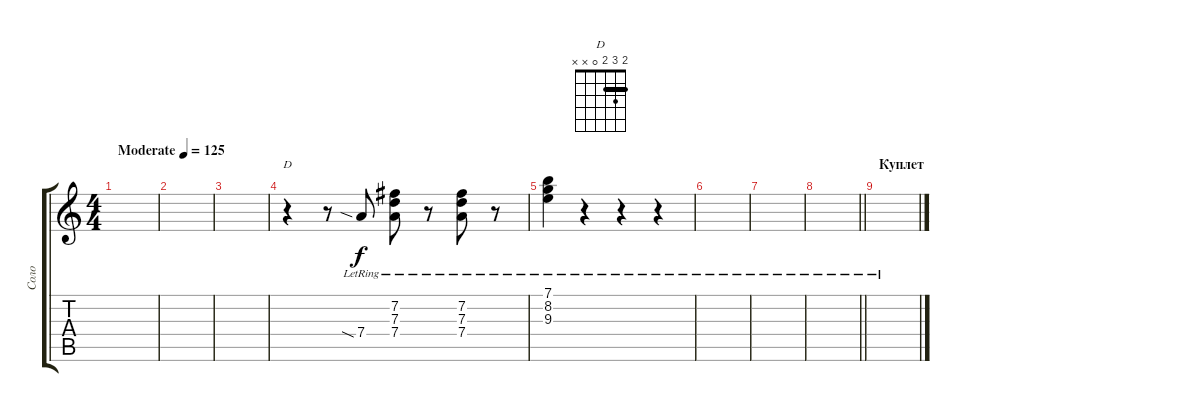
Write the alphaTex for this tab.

\track ("Соло" "Соло") {instrument electricguitarjazz}
\staff {score tabs}
\tuning (E4 B3 G3 D3 A2 E2) {hide}
\chord ("D" 2 3 2 0 x x) {barre 2}
\ts (4 4)
\tempo (125 "Moderate")
\clef g2
\ks c
|
|
|
r.4{ch "D"} r.8 7.4{sia lr}.8 (7.2{lr} 7.3{lr} 7.4{lr}).8 r.8 (7.2{lr} 7.3{lr} 7.4{lr}).8 r.8 |
(7.1{lr} 8.2{lr} 9.3{lr}).4 r.4 r.4 r.4 |
|
|
\barLineRight lightlight
|
\section ("" "Куплет")
